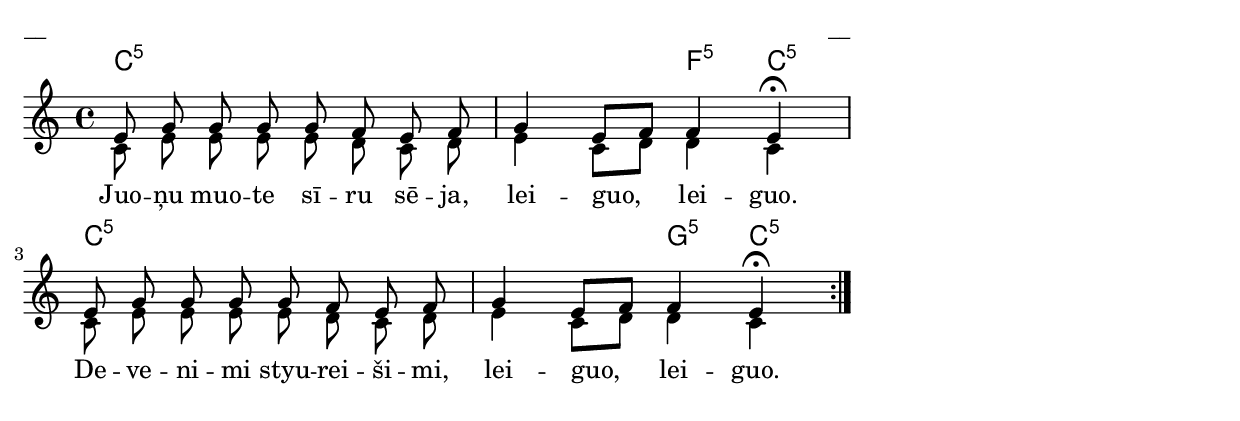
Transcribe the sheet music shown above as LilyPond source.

\version "2.13.16"
% \header {
%    title = "Juoņu muote sīru sēja"
% }
% Katrīna Riekstiņa, #61 (Dziga)
\paper {
line-width = 14\cm
left-margin = 0.4\cm
between-system-padding = 0.1\cm
between-system-space = 0.1\cm
}
\layout {
indent = #0
ragged-last = ##f
}


voiceA = \relative c' {
\clef "treble"
\key c \major
\time 4/4
\repeat volta 2 {
\time 4/4
e8 g g g g f e f | g4 e8[ f] f4 e\fermata |
e8 g g g g f e f | g4 e8[ f] f4 e\fermata
}
} 

voiceB = \relative c' {
\clef "treble"
\key c \major
\time 4/4
\repeat volta 2 {
\time 4/4
c8 e e e e d c d | e4 c8[ d] d4 c |
c8 e e e e d c d | e4 c8[ d] d4 c
}
} 


lyricA = \lyricmode {
Juo -- ņu muo -- te sī -- ru sē -- ja, 
lei -- guo, lei -- guo. 
De -- ve -- ni -- mi styu -- rei -- ši -- mi, 
lei -- guo, lei -- guo.
}

chordsA = \chordmode {
\time 4/4
c1:5 | c2:5 f4:5 c4:5 | 
c1:5 | c2:5 g4:5 c4:5 |
}

fullScore = <<
\new ChordNames { 
\set chordChanges = ##t
\chordsA 
}
\new Staff {
<<
\new Voice = "voiceA" { \voiceOne \autoBeamOff \voiceA }
\new Voice = "voiceB" { \voiceTwo \autoBeamOff \voiceB }
\lyricsto "voiceA" \new Lyrics \lyricA
>>
}
>>

\score {
\fullScore
\header { piece = "__" opus = "__" }
}
\markup { \with-color #(x11-color 'white) \sans \smaller "__" }
\score {
\unfoldRepeats
\fullScore
\midi {
\context { \Staff \remove "Staff_performer" }
\context { \Voice \consists "Staff_performer" }
}
}


